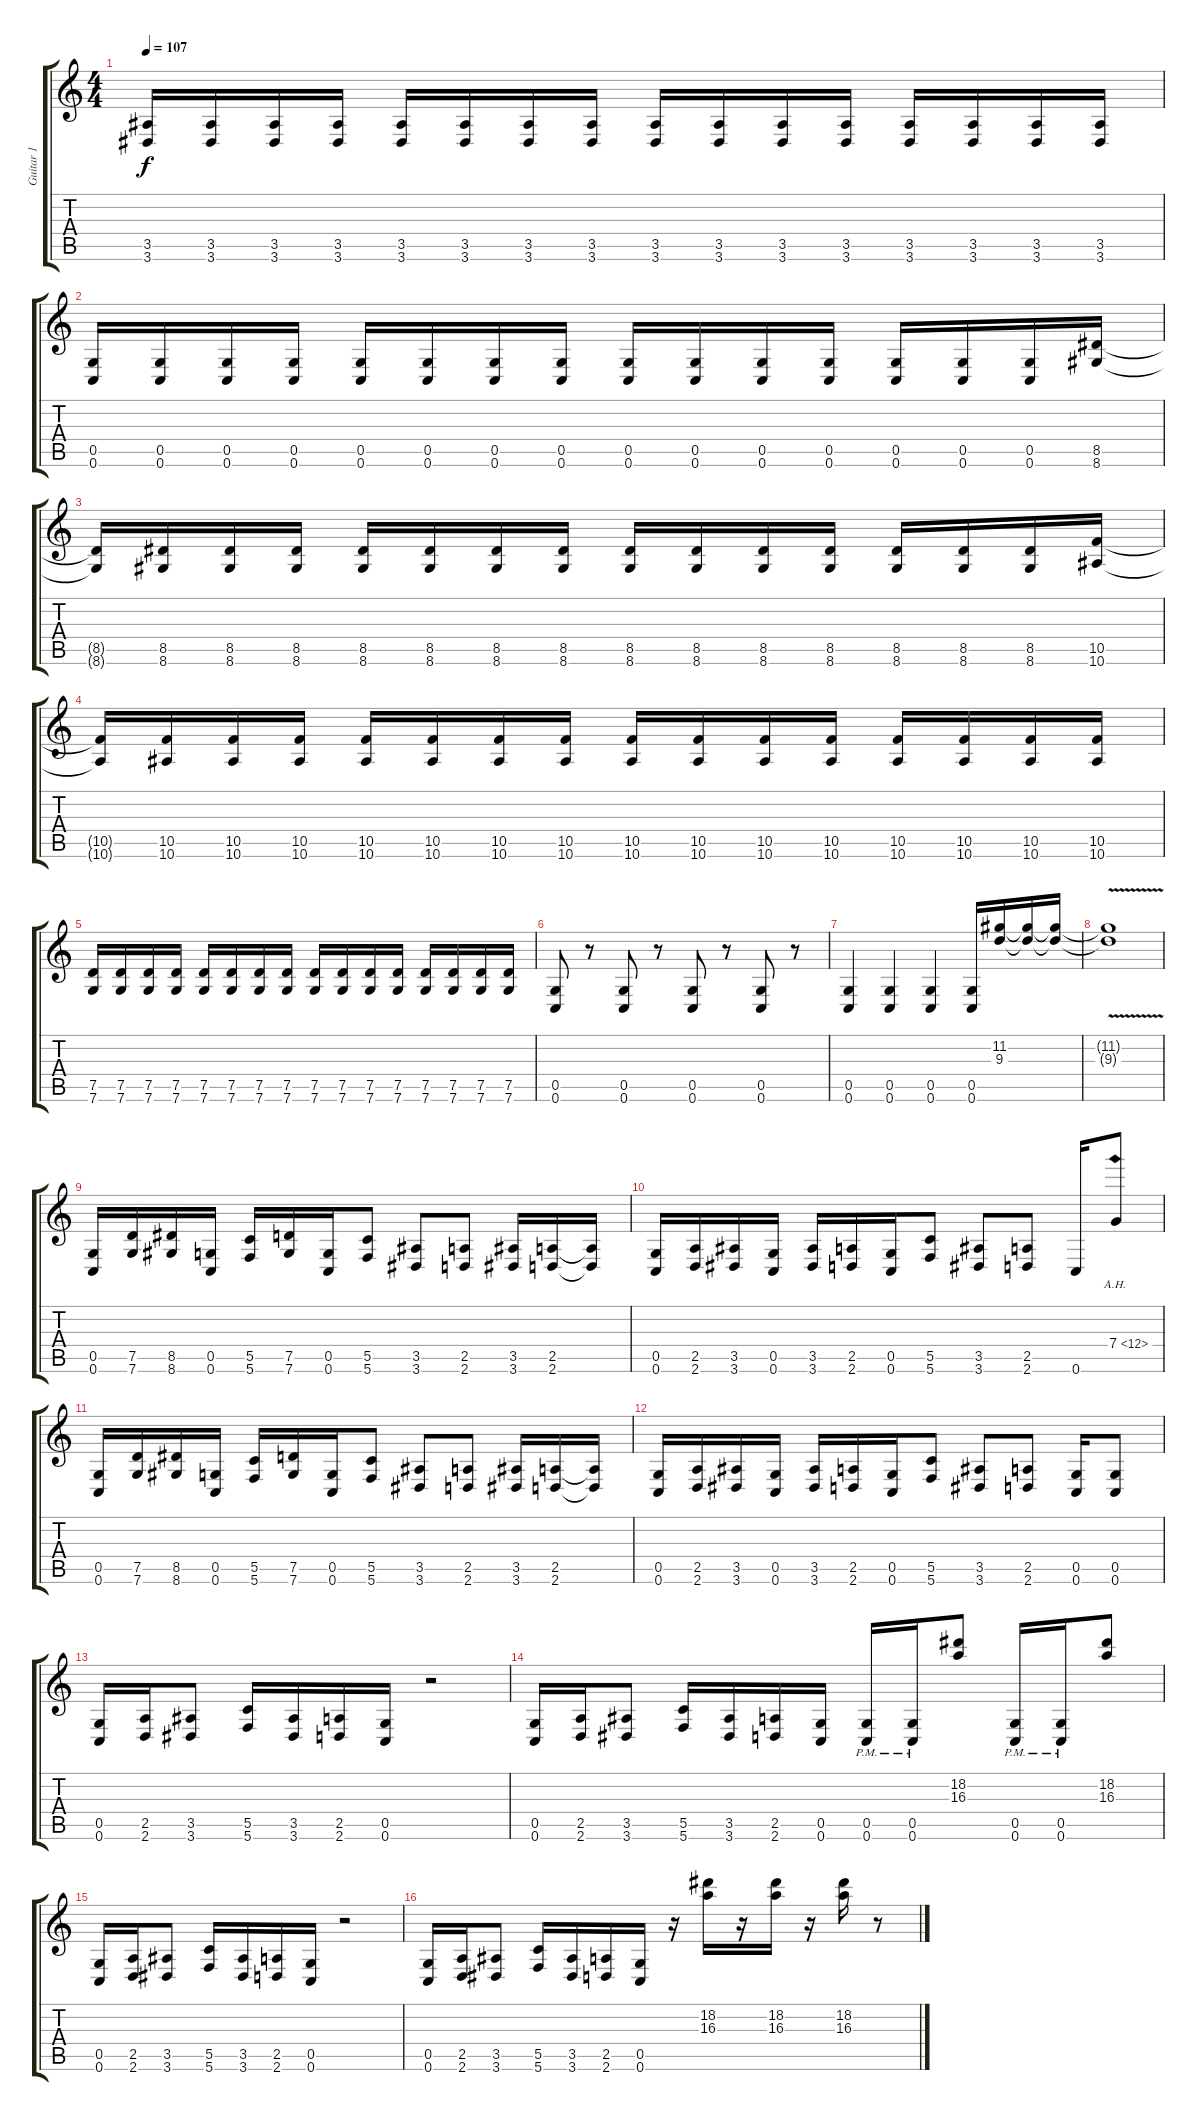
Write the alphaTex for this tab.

\track ("Guitar 1" "Guitar 1") {instrument distortionguitar}
\staff {score tabs}
\tuning (D4 A3 F3 C3 G2 C2) {hide}
\ts (4 4)
\tempo 107
\clef g2
\ks c
(3.5 3.6).16{dy f} (3.5 3.6).16 (3.5 3.6).16 (3.5 3.6).16 (3.5 3.6).16 (3.5 3.6).16 (3.5 3.6).16 (3.5 3.6).16 (3.5 3.6).16 (3.5 3.6).16 (3.5 3.6).16 (3.5 3.6).16 (3.5 3.6).16 (3.5 3.6).16 (3.5 3.6).16 (3.5 3.6).16 |
(0.5 0.6).16 (0.5 0.6).16 (0.5 0.6).16 (0.5 0.6).16 (0.5 0.6).16 (0.5 0.6).16 (0.5 0.6).16 (0.5 0.6).16 (0.5 0.6).16 (0.5 0.6).16 (0.5 0.6).16 (0.5 0.6).16 (0.5 0.6).16 (0.5 0.6).16 (0.5 0.6).16 (8.5 8.6).16 |
(8.5{t} 8.6{t}).16 (8.5 8.6).16 (8.5 8.6).16 (8.5 8.6).16 (8.5 8.6).16 (8.5 8.6).16 (8.5 8.6).16 (8.5 8.6).16 (8.5 8.6).16 (8.5 8.6).16 (8.5 8.6).16 (8.5 8.6).16 (8.5 8.6).16 (8.5 8.6).16 (8.5 8.6).16 (10.5 10.6).16 |
(10.5{t} 10.6{t}).16 (10.5 10.6).16 (10.5 10.6).16 (10.5 10.6).16 (10.5 10.6).16 (10.5 10.6).16 (10.5 10.6).16 (10.5 10.6).16 (10.5 10.6).16 (10.5 10.6).16 (10.5 10.6).16 (10.5 10.6).16 (10.5 10.6).16 (10.5 10.6).16 (10.5 10.6).16 (10.5 10.6).16 |
(7.5 7.6).16 (7.5 7.6).16 (7.5 7.6).16 (7.5 7.6).16 (7.5 7.6).16 (7.5 7.6).16 (7.5 7.6).16 (7.5 7.6).16 (7.5 7.6).16 (7.5 7.6).16 (7.5 7.6).16 (7.5 7.6).16 (7.5 7.6).16 (7.5 7.6).16 (7.5 7.6).16 (7.5 7.6).16 |
(0.5 0.6).8 r.8 (0.5 0.6).8 r.8 (0.5 0.6).8 r.8 (0.5 0.6).8 r.8 |
(0.5 0.6).4 (0.5 0.6).4 (0.5 0.6).4 (0.5 0.6).16 (11.2 9.3).16 (11.2{t} 9.3{t}).16 (11.2{t} 9.3{t}).16 |
(11.2{v t} 9.3{v t}).1 |
(0.5 0.6).16 (7.5 7.6).16 (8.5 8.6).16 (0.5 0.6).16 (5.5 5.6).16 (7.5 7.6).16 (0.5 0.6).16 (5.5 5.6).8 (3.5 3.6).8 (2.5 2.6).8 (3.5 3.6).16 (2.5 2.6).16 (2.5{t} 2.6{t}).16 |
(0.5 0.6).16 (2.5 2.6).16 (3.5 3.6).16 (0.5 0.6).16 (3.5 3.6).16 (2.5 2.6).16 (0.5 0.6).16 (5.5 5.6).8 (3.5 3.6).8 (2.5 2.6).8 0.6.16 7.4{ah 5}.8 |
(0.5 0.6).16 (7.5 7.6).16 (8.5 8.6).16 (0.5 0.6).16 (5.5 5.6).16 (7.5 7.6).16 (0.5 0.6).16 (5.5 5.6).8 (3.5 3.6).8 (2.5 2.6).8 (3.5 3.6).16 (2.5 2.6).16 (2.5{t} 2.6{t}).16 |
(0.5 0.6).16 (2.5 2.6).16 (3.5 3.6).16 (0.5 0.6).16 (3.5 3.6).16 (2.5 2.6).16 (0.5 0.6).16 (5.5 5.6).8 (3.5 3.6).8 (2.5 2.6).8 (0.5 0.6).16 (0.5 0.6).8 |
(0.5 0.6).16 (2.5 2.6).16 (3.5 3.6).8 (5.5 5.6).16 (3.5 3.6).16 (2.5 2.6).16 (0.5 0.6).16 r.2 |
(0.5 0.6).16 (2.5 2.6).16 (3.5 3.6).8 (5.5 5.6).16 (3.5 3.6).16 (2.5 2.6).16 (0.5 0.6).16 (0.5{pm} 0.6{pm}).16 (0.5{pm} 0.6{pm}).16 (18.2 16.3).8 (0.5{pm} 0.6{pm}).16 (0.5{pm} 0.6{pm}).16 (18.2 16.3).8 |
(0.5 0.6).16 (2.5 2.6).16 (3.5 3.6).8 (5.5 5.6).16 (3.5 3.6).16 (2.5 2.6).16 (0.5 0.6).16 r.2 |
(0.5 0.6).16 (2.5 2.6).16 (3.5 3.6).8 (5.5 5.6).16 (3.5 3.6).16 (2.5 2.6).16 (0.5 0.6).16 r.16 (18.2 16.3).16 r.16 (18.2 16.3).16 r.16 (18.2 16.3).16 r.8
